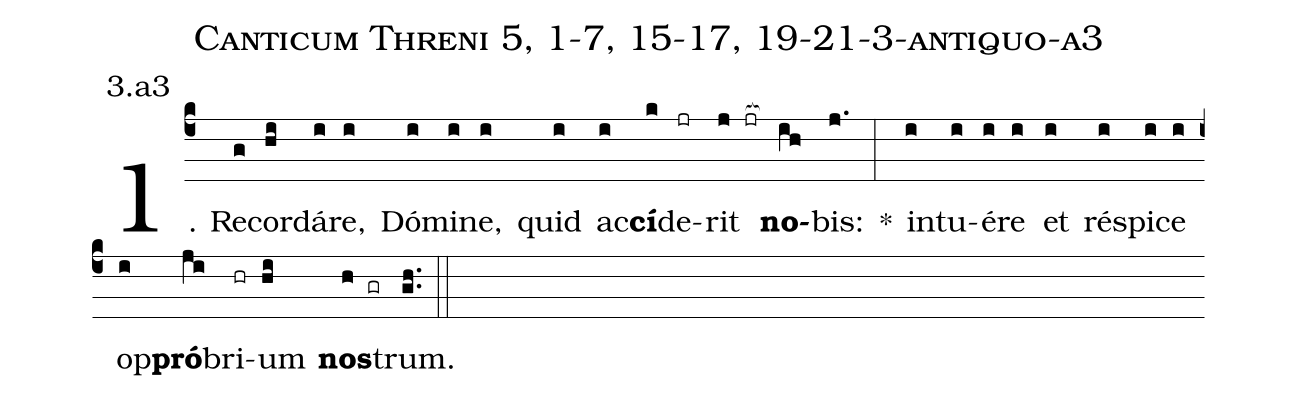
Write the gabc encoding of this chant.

name: Canticum Threni 5, 1-7, 15-17, 19-21-3-antiquo-a3;
annotation: 3.a3;
%%
(c4)1. Re(g)cor(hi)dá(i)re,(i) Dó(i)mi(i)ne,(i) quid(i) ac(i)<b>cí</b>(k)de(jr)rit(j jr[ocb:1{]) <b>no</b>(ih[ocb:0}])bis:(j.) *(:) in(i)tu(i)é(i)re(i) et(i) ré(i)spi(i)ce(i) op(i)<b>pró</b>(ji)bri(hr)um(hi) <b>nos</b>(h gr)trum.(gh..) (::)
